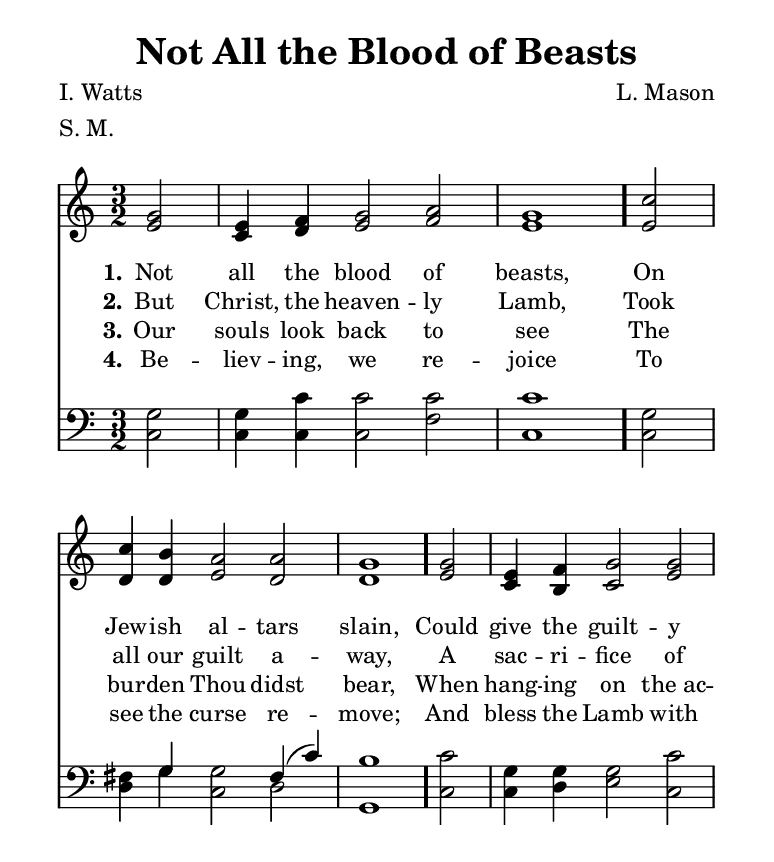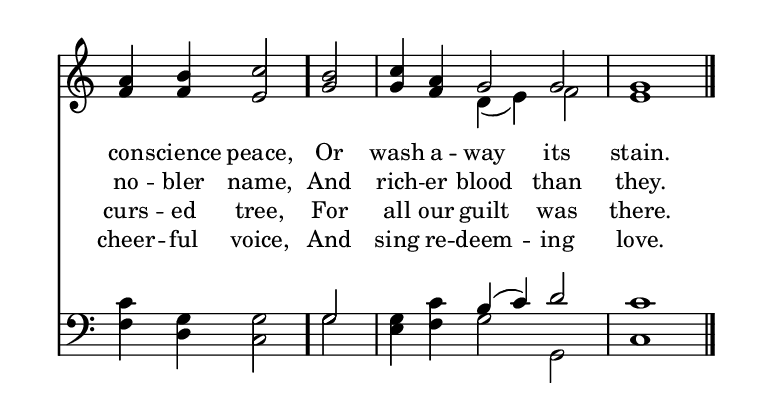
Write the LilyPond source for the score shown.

\include "common/global.ily"
\paper {
  \include "common/paper.ily"
  ragged-bottom = ##t
}

\header{
  hymnnumber = "254"
  title = "Not All the Blood of Beasts"
  tunename = "Boylston"
  meter = "S. M."
  poet = "I. Watts"
  composer = "L. Mason"
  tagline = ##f
}

global = {
  \include "common/overrides.ily"
  \override Staff.TimeSignature.style = #'numbered
  \time 3/2
  \override Score.MetronomeMark.transparent = ##t % hide all fermata changes too
  \tempo 4=100
  \key c \major
  \partial 2
  \autoBeamOff
}

notesSoprano = {
\global
\relative c'' {

  g2 | e4 f g2 a | g1
  c2 | c4 b a2 a | g1 \eogbreak
  g2 | e4 f g2 g | a4 b c2
  b2 | c4 a g2 g | g1 \eogbreak

  \bar "|."

}
}

notesAlto = {
\global
\relative e' {

  e2 | c4 d e2 f | e1
  e2 | d4 d e2 d | d1
  e2 | c4 b c2 e | f4 f e2
  g2 | g4 f d( e) f2 | e1

}
}

notesTenor = {
\global
\relative a {

  g2 | g4 c c2 c | c1
  g2 | fis4 g g2 fis4( c') | b1
  c2 | g4 g g2 c | c4 g g2
  g2 | g4 c4 b( c) d2 | c1

}
}

notesBass = {
\global
\relative f {

  c2 | c4 c c2 f | c1
  c2 d4 g c,2 d | g,1
  c2 | c4 d e2 c | f4 d c2
  g'2 | e4 f g2 g, | c1

}
}

wordsA = \lyricmode {
\set stanza = "1."

Not all the blood of beasts, \bar "."
On Jew -- ish al -- tars slain, \bar "."
Could give the guilt -- y con -- science peace, \bar "."
Or wash a -- way its stain. \bar "."

}

wordsB = \lyricmode {
\set stanza = "2."

But Christ, the heaven -- ly Lamb,
Took all our guilt a -- way,
A sac -- ri -- fice of no -- bler name,
And rich -- er blood than they.

}

wordsC = \lyricmode {
\set stanza = "3."

Our souls look back to see
The bur -- den Thou didst bear,
When hang -- ing on the_ac -- curs -- ed tree,
For all our guilt was there.

}

wordsD = \lyricmode {
\set stanza = "4."

Be -- liev -- ing, we re -- joice
To see the curse re -- move;
And bless the Lamb with cheer -- ful voice,
And sing re -- deem -- ing love.

}

\score {
  \context ChoirStaff <<
    \context Staff = upper <<
      \set Staff.autoBeaming = ##f
      \set ChoirStaff.systemStartDelimiter = #'SystemStartBar
      \set ChoirStaff.printPartCombineTexts = ##f
      \partcombine #'(2 . 9) \notesSoprano \notesAlto
      \context NullVoice = sopranos { \voiceOne << \notesSoprano >> }
      \context NullVoice = altos { \voiceTwo << \notesAlto >> }
      \context Lyrics = one   \lyricsto sopranos \wordsA
      \context Lyrics = two   \lyricsto sopranos \wordsB
      \context Lyrics = three \lyricsto sopranos \wordsC
      \context Lyrics = four  \lyricsto sopranos \wordsD
    >>
    \context Staff = men <<
      \set Staff.autoBeaming = ##f
      \clef bass
      \set ChoirStaff.printPartCombineTexts = ##f
      \partcombine #'(2 . 9) \notesTenor \notesBass
      \context NullVoice = tenors { \voiceOne << \notesTenor >> }
      \context NullVoice = basses { \voiceTwo << \notesBass >> }
    >>
  >>
  \layout {
    \include "common/layout.ily"
  }
  \midi{
    \include "common/midi.ily"
  }
}

\version "2.19.49"  % necessary for upgrading to future LilyPond versions.

% vi:set et ts=2 sw=2 ai nocindent syntax=lilypond:
